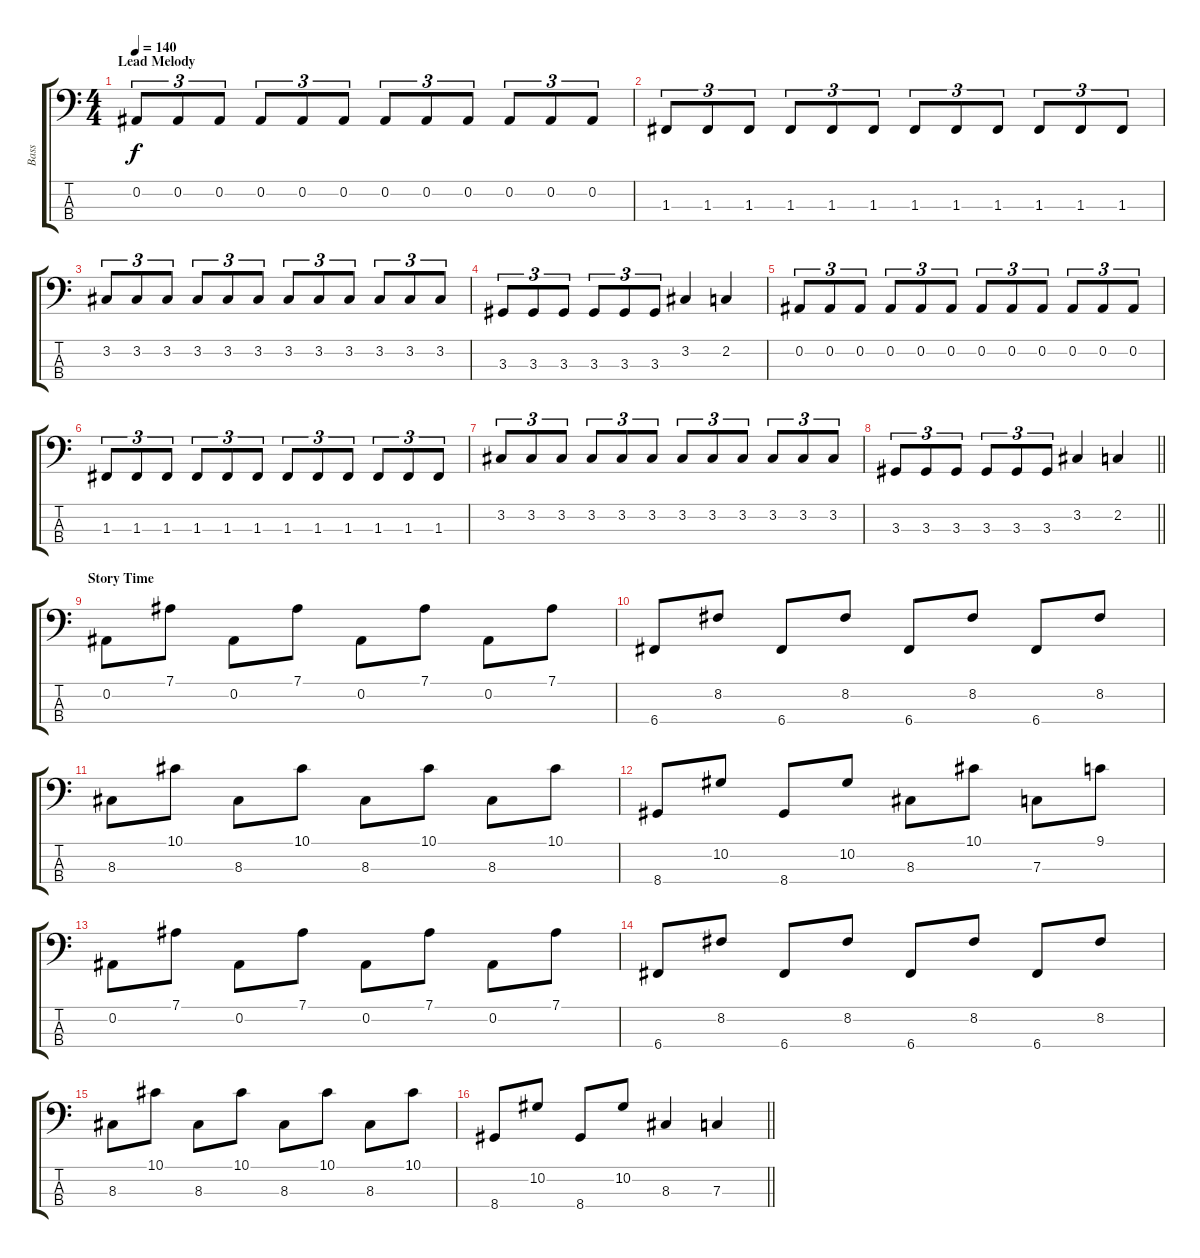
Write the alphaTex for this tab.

\track ("Bass" "Bass") {instrument electricbasspick}
\staff {score tabs}
\tuning (Eb2 Bb1 F1 C1) {hide}
\ts (4 4)
\section ("" "Lead Melody")
\tempo 140
\clef f4
\ks c
0.2.8{tu (3 2) dy f} 0.2.8{tu (3 2)} 0.2.8{tu (3 2)} 0.2.8{tu (3 2)} 0.2.8{tu (3 2)} 0.2.8{tu (3 2)} 0.2.8{tu (3 2)} 0.2.8{tu (3 2)} 0.2.8{tu (3 2)} 0.2.8{tu (3 2)} 0.2.8{tu (3 2)} 0.2.8{tu (3 2)} |
1.3.8{tu (3 2)} 1.3.8{tu (3 2)} 1.3.8{tu (3 2)} 1.3.8{tu (3 2)} 1.3.8{tu (3 2)} 1.3.8{tu (3 2)} 1.3.8{tu (3 2)} 1.3.8{tu (3 2)} 1.3.8{tu (3 2)} 1.3.8{tu (3 2)} 1.3.8{tu (3 2)} 1.3.8{tu (3 2)} |
3.2.8{tu (3 2)} 3.2.8{tu (3 2)} 3.2.8{tu (3 2)} 3.2.8{tu (3 2)} 3.2.8{tu (3 2)} 3.2.8{tu (3 2)} 3.2.8{tu (3 2)} 3.2.8{tu (3 2)} 3.2.8{tu (3 2)} 3.2.8{tu (3 2)} 3.2.8{tu (3 2)} 3.2.8{tu (3 2)} |
3.3.8{tu (3 2)} 3.3.8{tu (3 2)} 3.3.8{tu (3 2)} 3.3.8{tu (3 2)} 3.3.8{tu (3 2)} 3.3.8{tu (3 2)} 3.2.4 2.2.4 |
0.2.8{tu (3 2)} 0.2.8{tu (3 2)} 0.2.8{tu (3 2)} 0.2.8{tu (3 2)} 0.2.8{tu (3 2)} 0.2.8{tu (3 2)} 0.2.8{tu (3 2)} 0.2.8{tu (3 2)} 0.2.8{tu (3 2)} 0.2.8{tu (3 2)} 0.2.8{tu (3 2)} 0.2.8{tu (3 2)} |
1.3.8{tu (3 2)} 1.3.8{tu (3 2)} 1.3.8{tu (3 2)} 1.3.8{tu (3 2)} 1.3.8{tu (3 2)} 1.3.8{tu (3 2)} 1.3.8{tu (3 2)} 1.3.8{tu (3 2)} 1.3.8{tu (3 2)} 1.3.8{tu (3 2)} 1.3.8{tu (3 2)} 1.3.8{tu (3 2)} |
3.2.8{tu (3 2)} 3.2.8{tu (3 2)} 3.2.8{tu (3 2)} 3.2.8{tu (3 2)} 3.2.8{tu (3 2)} 3.2.8{tu (3 2)} 3.2.8{tu (3 2)} 3.2.8{tu (3 2)} 3.2.8{tu (3 2)} 3.2.8{tu (3 2)} 3.2.8{tu (3 2)} 3.2.8{tu (3 2)} |
\barLineRight lightlight
3.3.8{tu (3 2)} 3.3.8{tu (3 2)} 3.3.8{tu (3 2)} 3.3.8{tu (3 2)} 3.3.8{tu (3 2)} 3.3.8{tu (3 2)} 3.2.4 2.2.4 |
\section ("" "Story Time")
0.2.8 7.1.8 0.2.8 7.1.8 0.2.8 7.1.8 0.2.8 7.1.8 |
6.4.8 8.2.8 6.4.8 8.2.8 6.4.8 8.2.8 6.4.8 8.2.8 |
8.3.8 10.1.8 8.3.8 10.1.8 8.3.8 10.1.8 8.3.8 10.1.8 |
8.4.8 10.2.8 8.4.8 10.2.8 8.3.8 10.1.8 7.3.8 9.1.8 |
0.2.8 7.1.8 0.2.8 7.1.8 0.2.8 7.1.8 0.2.8 7.1.8 |
6.4.8 8.2.8 6.4.8 8.2.8 6.4.8 8.2.8 6.4.8 8.2.8 |
8.3.8 10.1.8 8.3.8 10.1.8 8.3.8 10.1.8 8.3.8 10.1.8 |
\barLineRight lightlight
8.4.8 10.2.8 8.4.8 10.2.8 8.3.4 7.3.4
